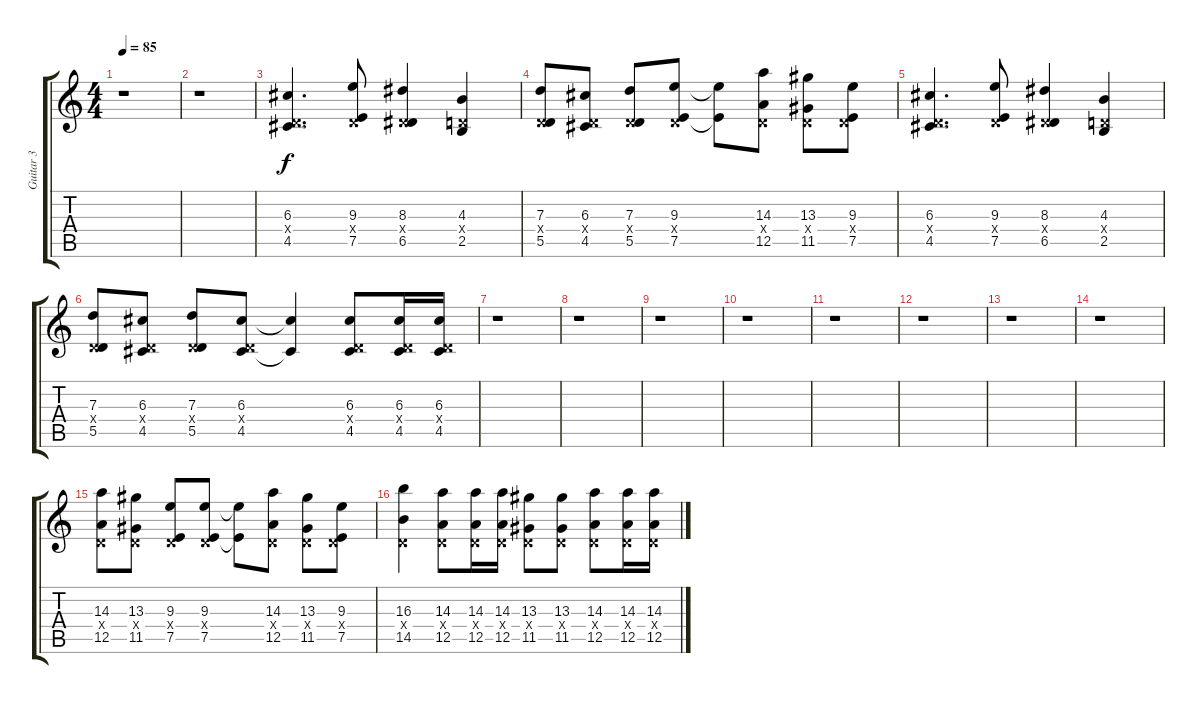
\track ("Guitar 3" "Guitar 3") {instrument electricguitarclean}
\staff {score tabs}
\tuning (E4 B3 G3 D3 A2 E2) {hide}
\ts (4 4)
\tempo 85
\clef g2
\ks c
r.1{dy f} |
r.1 |
(6.3 0.4{x} 4.5).4{d} (9.3 0.4{x} 7.5).8 (8.3 0.4{x} 6.5).4 (4.3 0.4{x} 2.5).4 |
(7.3 0.4{x} 5.5).8 (6.3 0.4{x} 4.5).8 (7.3 0.4{x} 5.5).8 (9.3 0.4{x} 7.5).8 (9.3{t} 7.5{t}).8 (14.3 0.4{x} 12.5).8 (13.3 0.4{x} 11.5).8 (9.3 0.4{x} 7.5).8 |
(6.3 0.4{x} 4.5).4{d} (9.3 0.4{x} 7.5).8 (8.3 0.4{x} 6.5).4 (4.3 0.4{x} 2.5).4 |
(7.3 0.4{x} 5.5).8 (6.3 0.4{x} 4.5).8 (7.3 0.4{x} 5.5).8 (6.3 0.4{x} 4.5).8 (6.3{t} 4.5{t}).4 (6.3 0.4{x} 4.5).8 (6.3 0.4{x} 4.5).16 (6.3 0.4{x} 4.5).16 |
r.1 |
r.1 |
r.1 |
r.1 |
r.1 |
r.1 |
r.1 |
r.1 |
(14.3 0.4{x} 12.5).8 (13.3 0.4{x} 11.5).8 (9.3 0.4{x} 7.5).8 (9.3 0.4{x} 7.5).8 (9.3{t} 7.5{t}).8 (14.3 0.4{x} 12.5).8 (13.3 0.4{x} 11.5).8 (9.3 0.4{x} 7.5).8 |
(16.3 0.4{x} 14.5).4 (14.3 0.4{x} 12.5).8 (14.3 0.4{x} 12.5).16 (14.3 0.4{x} 12.5).16 (13.3 0.4{x} 11.5).8 (13.3 0.4{x} 11.5).8 (14.3 0.4{x} 12.5).8 (14.3 0.4{x} 12.5).16 (14.3 0.4{x} 12.5).16
